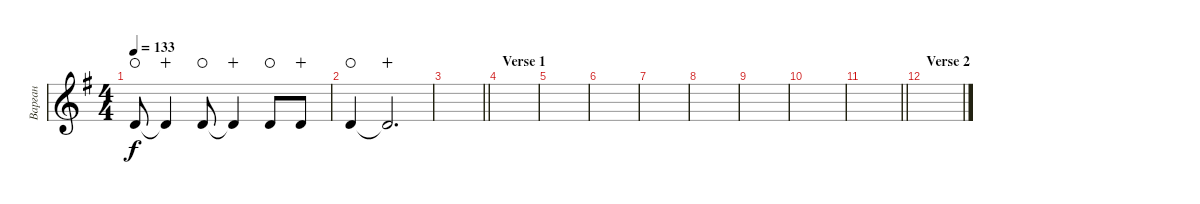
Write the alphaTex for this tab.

\track ("Варган" "Варган") {mute instrument acousticguitarnylon}
\staff {score}
\tuning (E4 B3 G3 D3 A2 E2) {hide}
\ts (4 4)
\tempo 133
\clef g2
\ks eminor
0.4.8{dy f waho} 0.4{t}.4{wahc} 0.4.8{waho} 0.4{t}.4{wahc} 0.4.8{waho} 0.4.8{wahc} |
0.4.4{waho} 0.4{t}.2{d wahc} |
\barLineRight lightlight
|
\section ("" "Verse 1")
|
|
|
|
|
|
|
\barLineRight lightlight
|
\section ("" "Verse 2")
